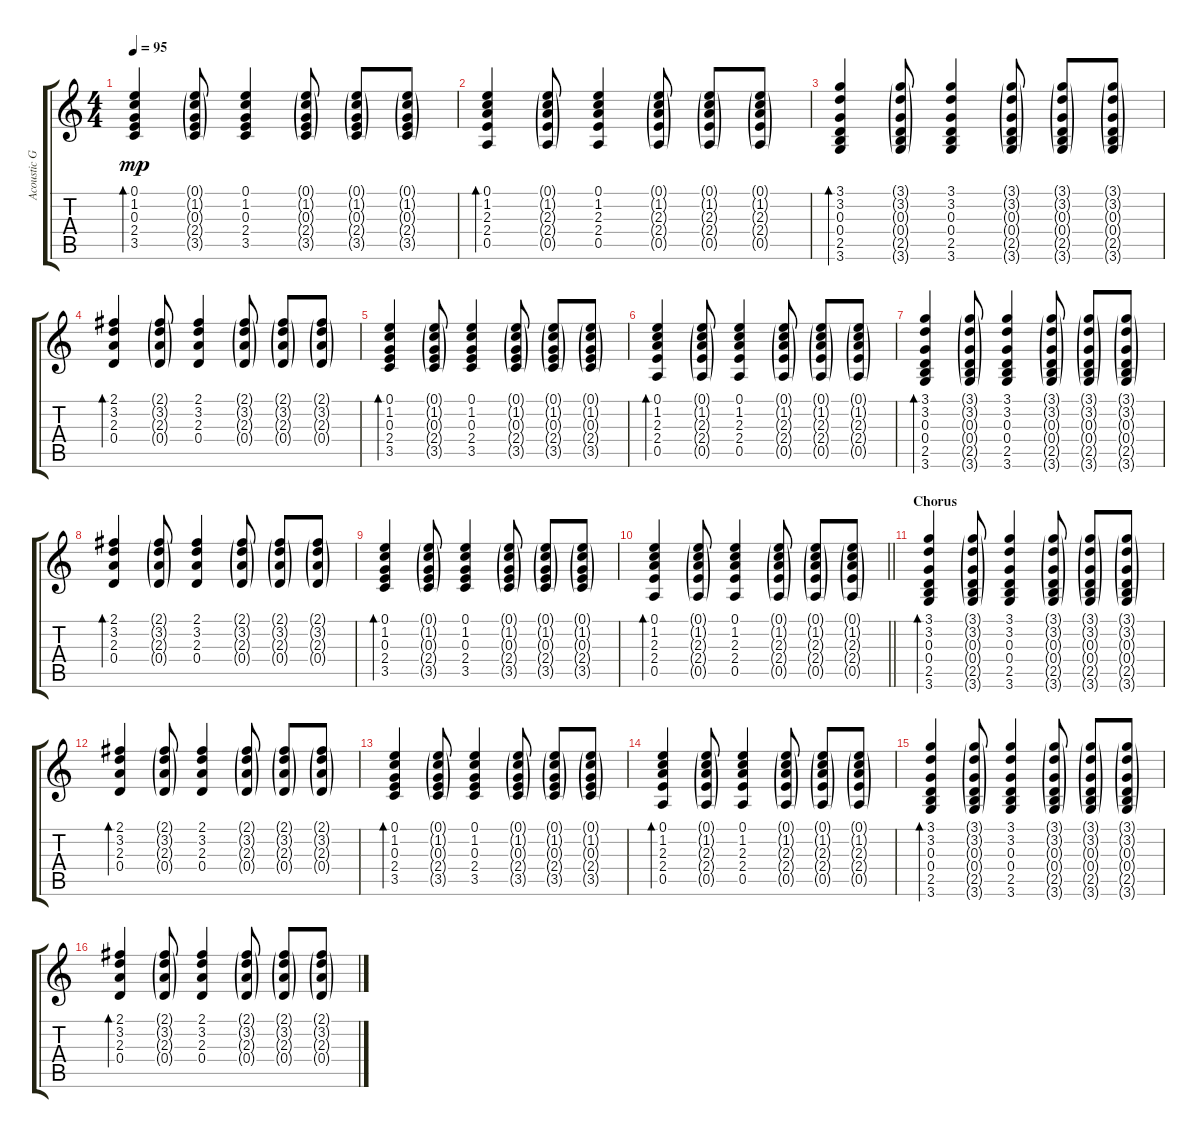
\track ("Acoustic Guitar" "Acoustic G") {instrument acousticguitarsteel}
\staff {score tabs}
\tuning (E4 B3 G3 D3 A2 E2) {hide}
\ts (4 4)
\tempo 95
\clef g2
\ks c
(0.1 1.2 0.3 2.4 3.5).4{bd 120 dy mp} (0.1{g} 1.2{g} 0.3{g} 2.4{g} 3.5{g}).8 (0.1 1.2 0.3 2.4 3.5).4 (0.1{g} 1.2{g} 0.3{g} 2.4{g} 3.5{g}).8 (0.1{g} 1.2{g} 0.3{g} 2.4{g} 3.5{g}).8 (0.1{g} 1.2{g} 0.3{g} 2.4{g} 3.5{g}).8 |
(0.1 1.2 2.3 2.4 0.5).4{bd 120} (0.1{g} 1.2{g} 2.3{g} 2.4{g} 0.5{g}).8 (0.1 1.2 2.3 2.4 0.5).4 (0.1{g} 1.2{g} 2.3{g} 2.4{g} 0.5{g}).8 (0.1{g} 1.2{g} 2.3{g} 2.4{g} 0.5{g}).8 (0.1{g} 1.2{g} 2.3{g} 2.4{g} 0.5{g}).8 |
(3.1 3.2 0.3 0.4 2.5 3.6).4{bd 120} (3.1{g} 3.2{g} 0.3{g} 0.4{g} 2.5{g} 3.6{g}).8 (3.1 3.2 0.3 0.4 2.5 3.6).4 (3.1{g} 3.2{g} 0.3{g} 0.4{g} 2.5{g} 3.6{g}).8 (3.1{g} 3.2{g} 0.3{g} 0.4{g} 2.5{g} 3.6{g}).8 (3.1{g} 3.2{g} 0.3{g} 0.4{g} 2.5{g} 3.6{g}).8 |
(2.1 3.2 2.3 0.4).4{bd 120} (2.1{g} 3.2{g} 2.3{g} 0.4{g}).8 (2.1 3.2 2.3 0.4).4 (2.1{g} 3.2{g} 2.3{g} 0.4{g}).8 (2.1{g} 3.2{g} 2.3{g} 0.4{g}).8 (2.1{g} 3.2{g} 2.3{g} 0.4{g}).8 |
(0.1 1.2 0.3 2.4 3.5).4{bd 120} (0.1{g} 1.2{g} 0.3{g} 2.4{g} 3.5{g}).8 (0.1 1.2 0.3 2.4 3.5).4 (0.1{g} 1.2{g} 0.3{g} 2.4{g} 3.5{g}).8 (0.1{g} 1.2{g} 0.3{g} 2.4{g} 3.5{g}).8 (0.1{g} 1.2{g} 0.3{g} 2.4{g} 3.5{g}).8 |
(0.1 1.2 2.3 2.4 0.5).4{bd 120} (0.1{g} 1.2{g} 2.3{g} 2.4{g} 0.5{g}).8 (0.1 1.2 2.3 2.4 0.5).4 (0.1{g} 1.2{g} 2.3{g} 2.4{g} 0.5{g}).8 (0.1{g} 1.2{g} 2.3{g} 2.4{g} 0.5{g}).8 (0.1{g} 1.2{g} 2.3{g} 2.4{g} 0.5{g}).8 |
(3.1 3.2 0.3 0.4 2.5 3.6).4{bd 120} (3.1{g} 3.2{g} 0.3{g} 0.4{g} 2.5{g} 3.6{g}).8 (3.1 3.2 0.3 0.4 2.5 3.6).4 (3.1{g} 3.2{g} 0.3{g} 0.4{g} 2.5{g} 3.6{g}).8 (3.1{g} 3.2{g} 0.3{g} 0.4{g} 2.5{g} 3.6{g}).8 (3.1{g} 3.2{g} 0.3{g} 0.4{g} 2.5{g} 3.6{g}).8 |
(2.1 3.2 2.3 0.4).4{bd 120} (2.1{g} 3.2{g} 2.3{g} 0.4{g}).8 (2.1 3.2 2.3 0.4).4 (2.1{g} 3.2{g} 2.3{g} 0.4{g}).8 (2.1{g} 3.2{g} 2.3{g} 0.4{g}).8 (2.1{g} 3.2{g} 2.3{g} 0.4{g}).8 |
(0.1 1.2 0.3 2.4 3.5).4{bd 120} (0.1{g} 1.2{g} 0.3{g} 2.4{g} 3.5{g}).8 (0.1 1.2 0.3 2.4 3.5).4 (0.1{g} 1.2{g} 0.3{g} 2.4{g} 3.5{g}).8 (0.1{g} 1.2{g} 0.3{g} 2.4{g} 3.5{g}).8 (0.1{g} 1.2{g} 0.3{g} 2.4{g} 3.5{g}).8 |
\barLineRight lightlight
(0.1 1.2 2.3 2.4 0.5).4{bd 120} (0.1{g} 1.2{g} 2.3{g} 2.4{g} 0.5{g}).8 (0.1 1.2 2.3 2.4 0.5).4 (0.1{g} 1.2{g} 2.3{g} 2.4{g} 0.5{g}).8 (0.1{g} 1.2{g} 2.3{g} 2.4{g} 0.5{g}).8 (0.1{g} 1.2{g} 2.3{g} 2.4{g} 0.5{g}).8 |
\section ("" "Chorus")
(3.1 3.2 0.3 0.4 2.5 3.6).4{bd 120} (3.1{g} 3.2{g} 0.3{g} 0.4{g} 2.5{g} 3.6{g}).8 (3.1 3.2 0.3 0.4 2.5 3.6).4 (3.1{g} 3.2{g} 0.3{g} 0.4{g} 2.5{g} 3.6{g}).8 (3.1{g} 3.2{g} 0.3{g} 0.4{g} 2.5{g} 3.6{g}).8 (3.1{g} 3.2{g} 0.3{g} 0.4{g} 2.5{g} 3.6{g}).8 |
(2.1 3.2 2.3 0.4).4{bd 120} (2.1{g} 3.2{g} 2.3{g} 0.4{g}).8 (2.1 3.2 2.3 0.4).4 (2.1{g} 3.2{g} 2.3{g} 0.4{g}).8 (2.1{g} 3.2{g} 2.3{g} 0.4{g}).8 (2.1{g} 3.2{g} 2.3{g} 0.4{g}).8 |
(0.1 1.2 0.3 2.4 3.5).4{bd 120} (0.1{g} 1.2{g} 0.3{g} 2.4{g} 3.5{g}).8 (0.1 1.2 0.3 2.4 3.5).4 (0.1{g} 1.2{g} 0.3{g} 2.4{g} 3.5{g}).8 (0.1{g} 1.2{g} 0.3{g} 2.4{g} 3.5{g}).8 (0.1{g} 1.2{g} 0.3{g} 2.4{g} 3.5{g}).8 |
(0.1 1.2 2.3 2.4 0.5).4{bd 120} (0.1{g} 1.2{g} 2.3{g} 2.4{g} 0.5{g}).8 (0.1 1.2 2.3 2.4 0.5).4 (0.1{g} 1.2{g} 2.3{g} 2.4{g} 0.5{g}).8 (0.1{g} 1.2{g} 2.3{g} 2.4{g} 0.5{g}).8 (0.1{g} 1.2{g} 2.3{g} 2.4{g} 0.5{g}).8 |
(3.1 3.2 0.3 0.4 2.5 3.6).4{bd 120} (3.1{g} 3.2{g} 0.3{g} 0.4{g} 2.5{g} 3.6{g}).8 (3.1 3.2 0.3 0.4 2.5 3.6).4 (3.1{g} 3.2{g} 0.3{g} 0.4{g} 2.5{g} 3.6{g}).8 (3.1{g} 3.2{g} 0.3{g} 0.4{g} 2.5{g} 3.6{g}).8 (3.1{g} 3.2{g} 0.3{g} 0.4{g} 2.5{g} 3.6{g}).8 |
(2.1 3.2 2.3 0.4).4{bd 120} (2.1{g} 3.2{g} 2.3{g} 0.4{g}).8 (2.1 3.2 2.3 0.4).4 (2.1{g} 3.2{g} 2.3{g} 0.4{g}).8 (2.1{g} 3.2{g} 2.3{g} 0.4{g}).8 (2.1{g} 3.2{g} 2.3{g} 0.4{g}).8
